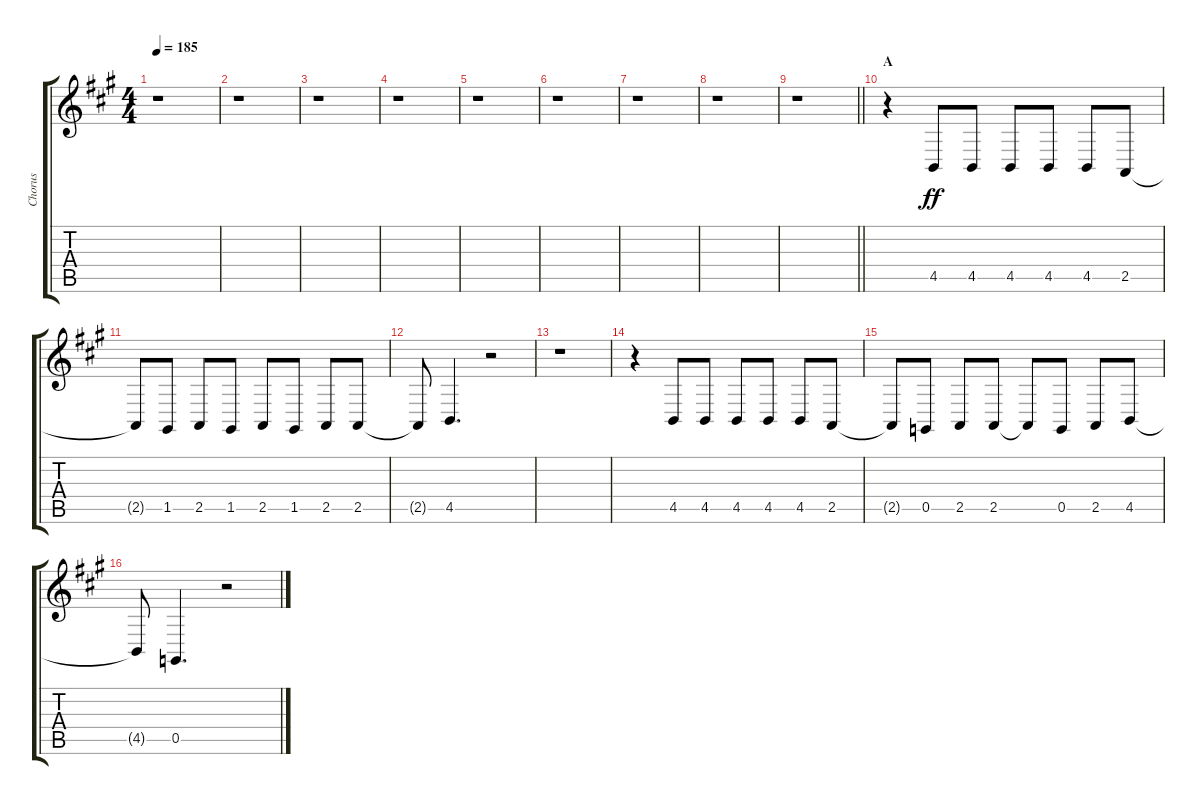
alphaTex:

\track ("Chorus" "Chorus") {instrument voiceoohs}
\staff {score tabs}
\tuning (D4 A3 F3 C3 G2 D2) {hide}
\ts (4 4)
\tempo 185
\clef g2
\ks a
r.1{dy ff} |
r.1 |
r.1 |
r.1 |
r.1 |
r.1 |
r.1 |
r.1 |
\barLineRight lightlight
r.1 |
\section ("" "A")
r.4 4.5.8 4.5.8 4.5.8 4.5.8 4.5.8 2.5.8 |
2.5{t}.8 1.5.8 2.5.8 1.5.8 2.5.8 1.5.8 2.5.8 2.5.8 |
2.5{t}.8 4.5.4{d} r.2 |
r.1 |
r.4 4.5.8 4.5.8 4.5.8 4.5.8 4.5.8 2.5.8 |
2.5{t}.8 0.5.8 2.5.8 2.5.8 2.5{t}.8 0.5.8 2.5.8 4.5.8 |
4.5{t}.8 0.5.4{d} r.2
